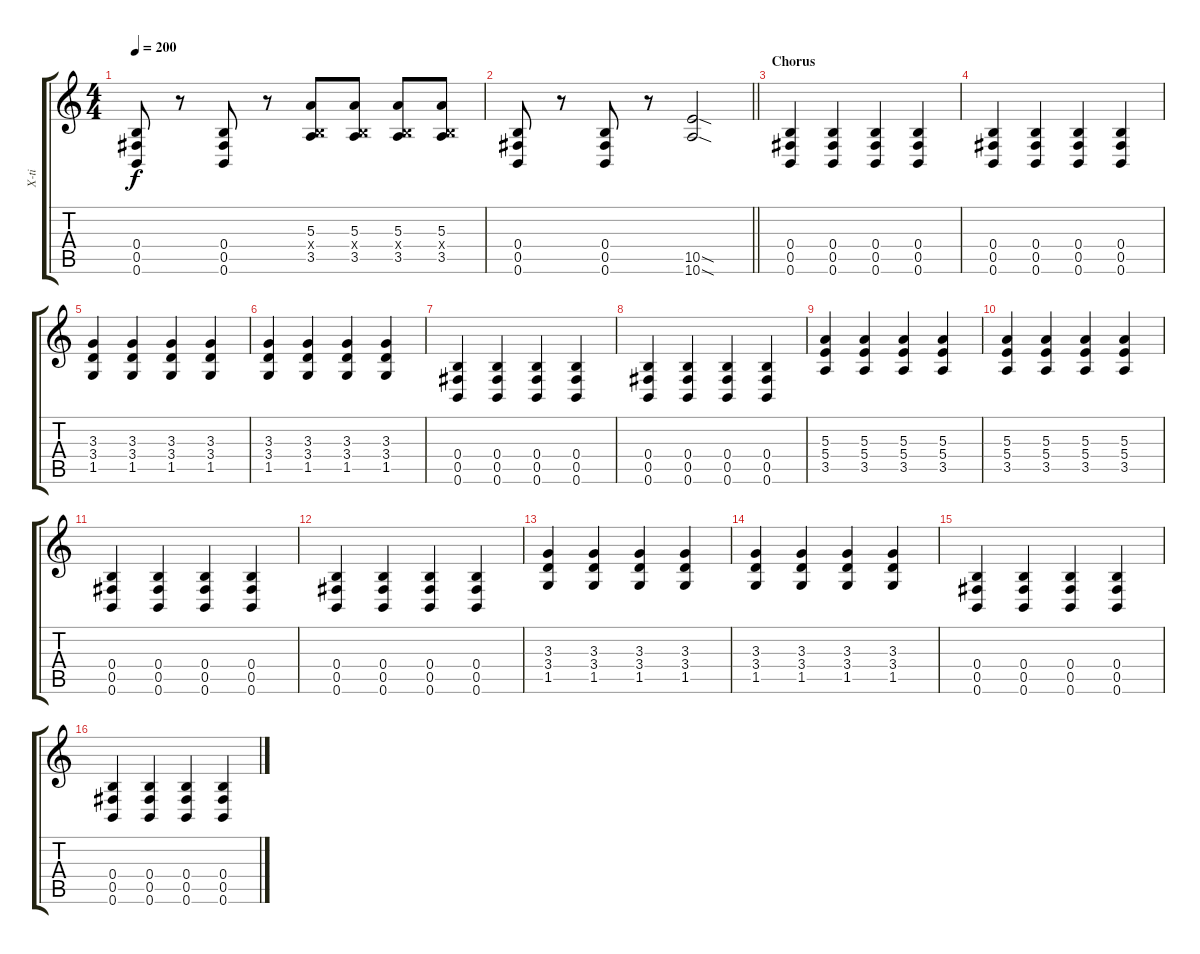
\track ("X-ti" "X-ti") {instrument distortionguitar}
\staff {score tabs}
\tuning (Db4 Ab3 E3 B2 Gb2 B1) {hide}
\ts (4 4)
\tempo 200
\clef g2
\ks c
(0.4 0.5 0.6).8{dy f} r.8 (0.4 0.5 0.6).8 r.8 (5.3 0.4{x} 3.5).8 (5.3 0.4{x} 3.5).8 (5.3 0.4{x} 3.5).8 (5.3 0.4{x} 3.5).8 |
\barLineRight lightlight
(0.4 0.5 0.6).8 r.8 (0.4 0.5 0.6).8 r.8 (10.5{sod} 10.6{sod}).2 |
\section ("" "Chorus")
(0.4 0.5 0.6).4 (0.4 0.5 0.6).4 (0.4 0.5 0.6).4 (0.4 0.5 0.6).4 |
(0.4 0.5 0.6).4 (0.4 0.5 0.6).4 (0.4 0.5 0.6).4 (0.4 0.5 0.6).4 |
(3.3 3.4 1.5).4 (3.3 3.4 1.5).4 (3.3 3.4 1.5).4 (3.3 3.4 1.5).4 |
(3.3 3.4 1.5).4 (3.3 3.4 1.5).4 (3.3 3.4 1.5).4 (3.3 3.4 1.5).4 |
(0.4 0.5 0.6).4 (0.4 0.5 0.6).4 (0.4 0.5 0.6).4 (0.4 0.5 0.6).4 |
(0.4 0.5 0.6).4 (0.4 0.5 0.6).4 (0.4 0.5 0.6).4 (0.4 0.5 0.6).4 |
(5.3 5.4 3.5).4 (5.3 5.4 3.5).4 (5.3 5.4 3.5).4 (5.3 5.4 3.5).4 |
(5.3 5.4 3.5).4 (5.3 5.4 3.5).4 (5.3 5.4 3.5).4 (5.3 5.4 3.5).4 |
(0.4 0.5 0.6).4 (0.4 0.5 0.6).4 (0.4 0.5 0.6).4 (0.4 0.5 0.6).4 |
(0.4 0.5 0.6).4 (0.4 0.5 0.6).4 (0.4 0.5 0.6).4 (0.4 0.5 0.6).4 |
(3.3 3.4 1.5).4 (3.3 3.4 1.5).4 (3.3 3.4 1.5).4 (3.3 3.4 1.5).4 |
(3.3 3.4 1.5).4 (3.3 3.4 1.5).4 (3.3 3.4 1.5).4 (3.3 3.4 1.5).4 |
(0.4 0.5 0.6).4 (0.4 0.5 0.6).4 (0.4 0.5 0.6).4 (0.4 0.5 0.6).4 |
(0.4 0.5 0.6).4 (0.4 0.5 0.6).4 (0.4 0.5 0.6).4 (0.4 0.5 0.6).4
